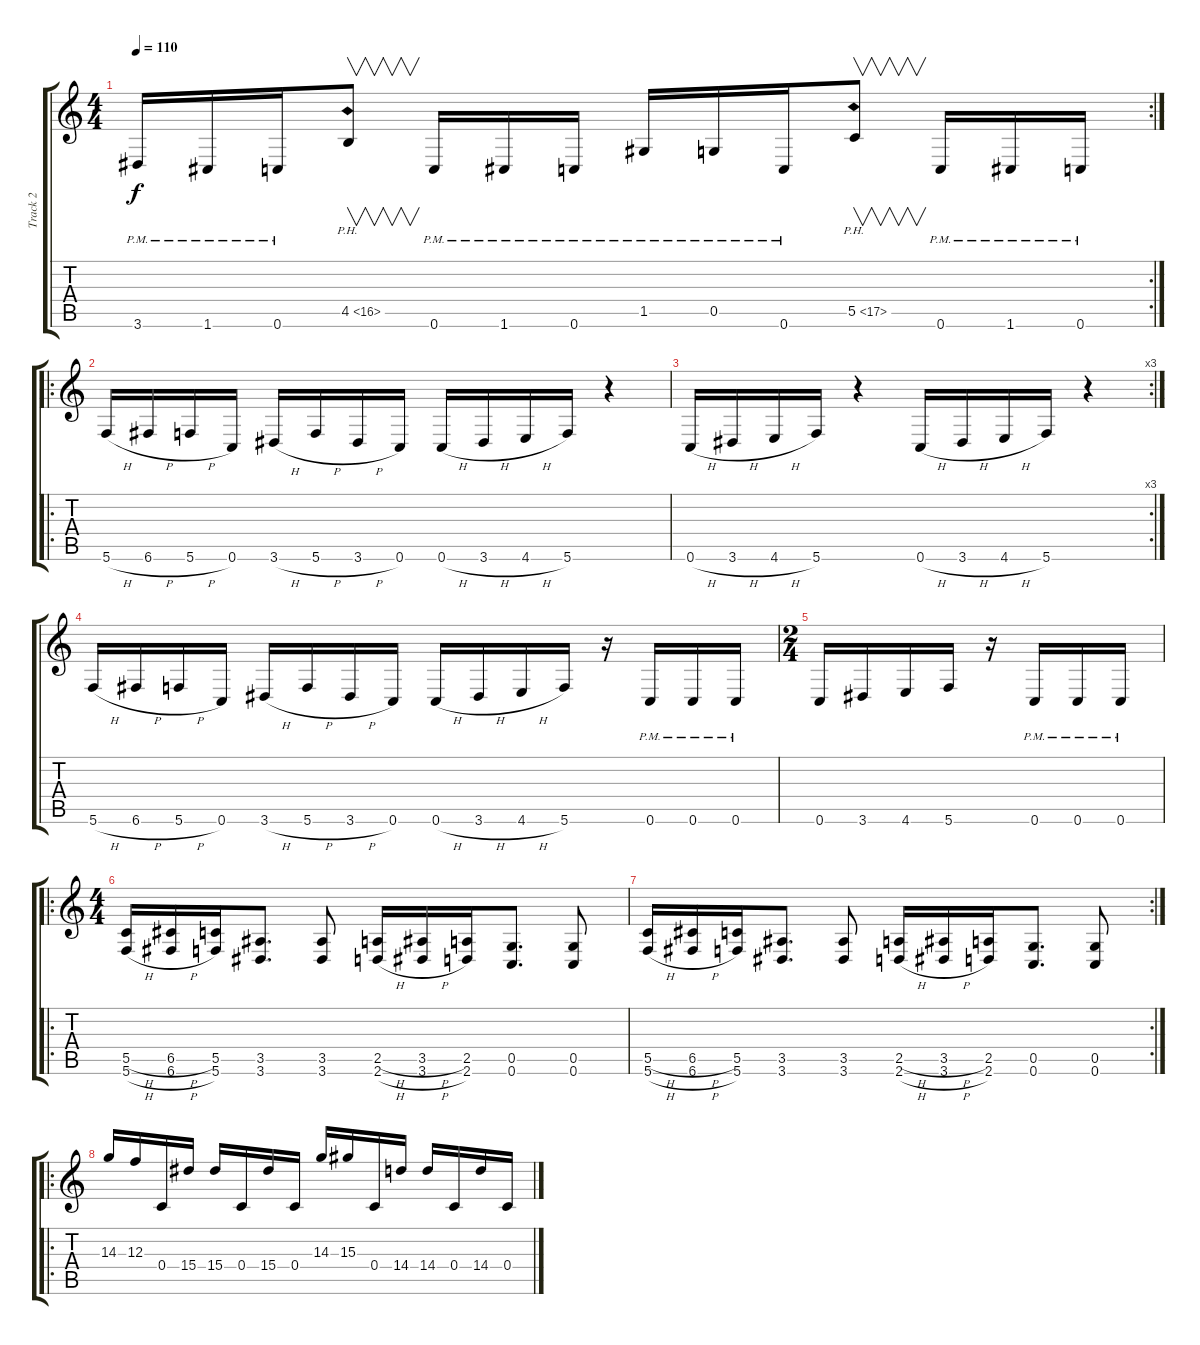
\track ("Track 2" "Track 2") {instrument distortionguitar}
\staff {score tabs}
\tuning (D4 A3 F3 C3 G2 C2) {hide}
\rc 2
\ts (4 4)
\tempo 110
\clef g2
\ks c
3.6{pm}.16{dy f} 1.6{pm}.16 0.6{pm}.16 4.5{ph 12}.8{v} 0.6{pm}.16 1.6{pm}.16 0.6{pm}.16 1.5{pm}.16 0.5{pm}.16 0.6{pm}.16 5.5{ph 12}.8{v} 0.6{pm}.16 1.6{pm}.16 0.6{pm}.16 |
\ro
5.6{h}.16 6.6{h}.16 5.6{h}.16 0.6.16 3.6{h}.16 5.6{h}.16 3.6{h}.16 0.6.16 0.6{h}.16 3.6{h}.16 4.6{h}.16 5.6.16 r.4 |
\rc 3
0.6{h}.16 3.6{h}.16 4.6{h}.16 5.6.16 r.4 0.6{h}.16 3.6{h}.16 4.6{h}.16 5.6.16 r.4 |
5.6{h}.16 6.6{h}.16 5.6{h}.16 0.6.16 3.6{h}.16 5.6{h}.16 3.6{h}.16 0.6.16 0.6{h}.16 3.6{h}.16 4.6{h}.16 5.6.16 r.16 0.6{pm}.16 0.6{pm}.16 0.6{pm}.16 |
\ts (2 4)
0.6.16 3.6.16 4.6.16 5.6.16 r.16 0.6{pm}.16 0.6{pm}.16 0.6{pm}.16 |
\ro
\ts (4 4)
(5.5{h} 5.6{h}).16 (6.5{h} 6.6{h}).16 (5.5 5.6).16 (3.5 3.6).8{d} (3.5 3.6).8 (2.5{h} 2.6{h}).16 (3.5{h} 3.6{h}).16 (2.5 2.6).16 (0.5 0.6).8{d} (0.5 0.6).8 |
\rc 2
(5.5{h} 5.6{h}).16 (6.5{h} 6.6{h}).16 (5.5 5.6).16 (3.5 3.6).8{d} (3.5 3.6).8 (2.5{h} 2.6{h}).16 (3.5{h} 3.6{h}).16 (2.5 2.6).16 (0.5 0.6).8{d} (0.5 0.6).8 |
\ro
14.3.16 12.3.16 0.4.16 15.4.16 15.4.16 0.4.16 15.4.16 0.4.16 14.3.16 15.3.16 0.4.16 14.4.16 14.4.16 0.4.16 14.4.16 0.4.16
